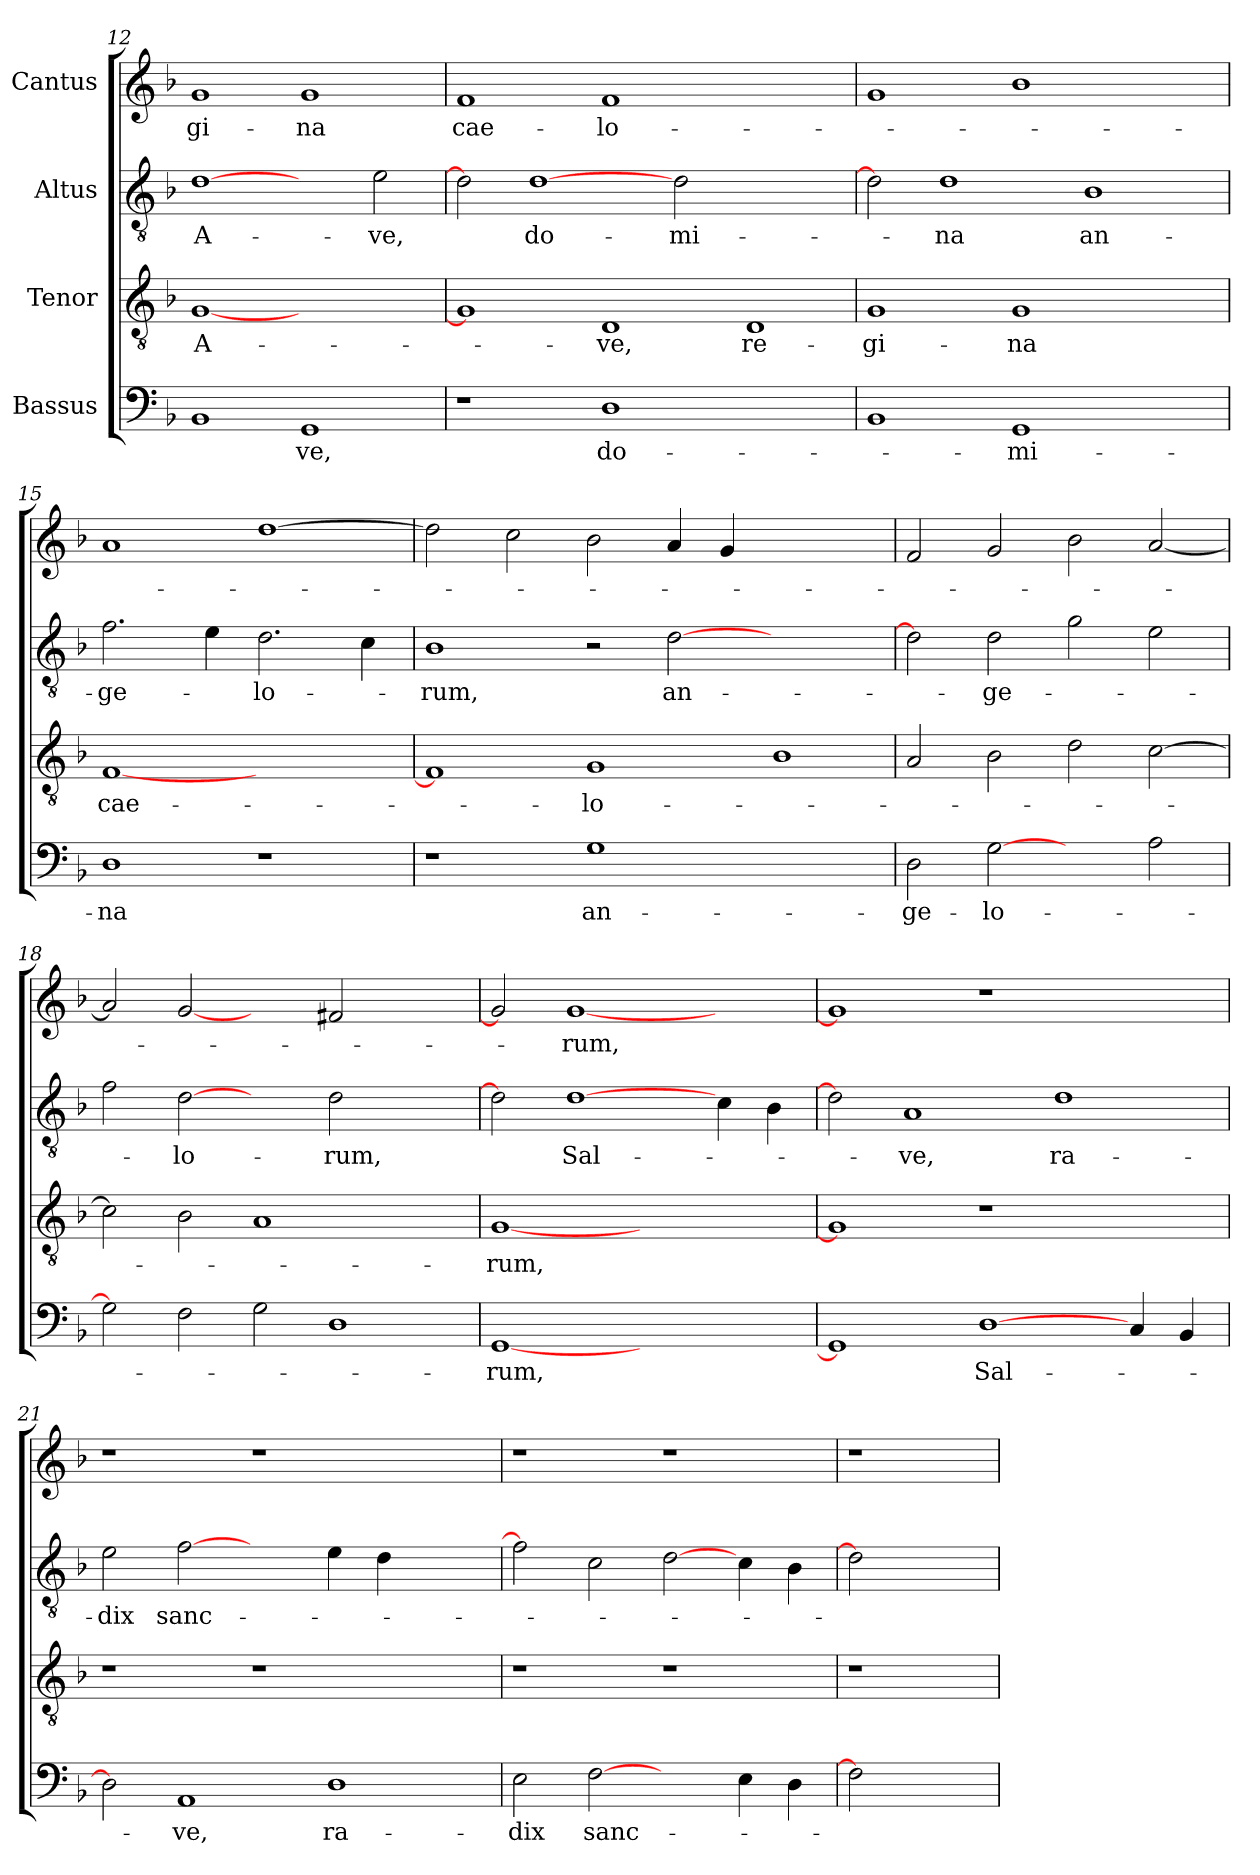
**kern	**text	**kern	**text	**kern	**text	**kern	**text
*part4	*part4	*part3	*part3	*part2	*part2	*part1	*part1
*staff4	*staff4	*staff3	*staff3	*staff2	*staff2	*staff1	*staff1
*I"Bassus	*	*I"Tenor	*	*I"Altus	*	*I"Cantus	*
*clefF4	*	*clefGv2	*	*clefGv2	*	*clefG2	*
*k[b-]	*	*k[b-]	*	*k[b-]	*	*k[b-]	*
*F:	*	*F:	*	*F:	*	*F:	*
=12	=12	=12	=12	=12	=12	=12	=12
1BB-/	.	[1G/	A-	[1d\	A-	1g/	-gi-
1GG/	-ve,	1ryy	.	2ryy	.	1g/	-na
.	.	.	.	2e\	-ve,	.	.
=13	=13	=13	=13	=13	=13	=13	=13
1r	.	1G/]	.	2d\]	.	1f/	cae-
.	.	.	.	[1d\	do-	.	.
1D\	do-	1D/	-ve,	.	.	1f/	-lo-
.	.	.	.	2d\	-mi-	.	.
1ryy	.	1D/	re-	1ryy	.	1ryy	.
=14	=14	=14	=14	=14	=14	=14	=14
1BB-/	.	1G/	-gi-	2d\]	.	1g/	.
.	.	.	.	1d\	-na	.	.
1GG/	-mi-	1G/	-na	.	.	1b-\	.
!	!	!	!	!	!LO:LY:i	!	!
.	.	.	.	1B-\	an-	.	.
2ryy	.	2ryy	.	.	.	2ryy	.
!!LO:LB:g=z
=15	=15	=15	=15	=15	=15	=15	=15
!	!	!	!	!	!LO:LY:i	!	!
1D\	-na	[1F/	cae-	2.f\	-ge-	1a/	.
.	.	.	.	4e\	.	.	.
!	!	!	!	!	!LO:LY:i	!	!
1r	.	1ryy	.	2.d\	-lo-	[1dd\	.
.	.	.	.	4c\	.	.	.
=16	=16	=16	=16	=16	=16	=16	=16
!	!	!	!	!	!LO:LY:i	!	!
1r	.	1F/]	.	1B-\	-rum,	2dd\]	.
.	.	.	.	.	.	2cc\	.
1G\	an-	1G/	-lo-	2r	.	2b-\	.
.	.	.	.	[2d\	an-	4a/	.
.	.	.	.	.	.	4g/	.
1ryy	.	1B-\	.	1ryy	.	1ryy	.
=17	=17	=17	=17	=17	=17	=17	=17
2D\	-ge-	2A/	.	2d\]	.	2f/	.
[2G\	-lo-	2B-\	.	2d\	-ge-	2g/	.
2ryy	.	2d\	.	2g\	.	2b-\	.
2A\	.	[2c\	.	2e\	.	[2a/	.
=18	=18	=18	=18	=18	=18	=18	=18
2G\]	.	2c\]	.	2f\	.	2a/]	.
2F\	.	2B-\	.	[2d\	-lo-	[2g/	.
2G\	.	1A/	.	2ryy	.	2ryy	.
1D\	.	.	.	2d\	-rum,	2f#X/	.
.	.	2ryy	.	2ryy	.	2ryy	.
=19	=19	=19	=19	=19	=19	=19	=19
[1GG/	-rum,	[1G/	-rum,	2d\]	.	2g/]	.
.	.	.	.	[1d\	Sal-	[1g/	-rum,
1ryy	.	1ryy	.	.	.	.	.
.	.	.	.	4c\	.	2ryy	.
.	.	.	.	4B-\	.	.	.
=20	=20	=20	=20	=20	=20	=20	=20
1GG/]	.	1G/]	.	2d\]	.	1g/]	.
.	.	.	.	1A/	-ve,	.	.
[1D\	Sal-	1r	.	.	.	1r	.
.	.	.	.	1d\	ra-	.	.
4C/	.	2ryy	.	.	.	2ryy	.
4BB-/	.	.	.	.	.	.	.
!!LO:PB:g=z
=21	=21	=21	=21	=21	=21	=21	=21
2D\]	.	1r	.	2e\	-dix	1r	.
1AA/	-ve,	.	.	[2f\	sanc-	.	.
.	.	1r	.	2ryy	.	1r	.
1D\	ra-	.	.	4e\	.	.	.
.	.	.	.	4d\	.	.	.
.	.	2ryy	.	2ryy	.	2ryy	.
=22	=22	=22	=22	=22	=22	=22	=22
2E\	-dix	1r	.	2f\]	.	1r	.
[2F\	sanc-	.	.	2c\	.	.	.
2ryy	.	1r	.	[2d\	.	1r	.
4E\	.	.	.	4c\	.	.	.
4D\	.	.	.	4B-\	.	.	.
=23	=23	=23	=23	=23	=23	=23	=23
2F\]	.	1r	.	2d\]	.	1r	.
2ryy	.	.	.	2ryy	.	.	.
=	=	=	=	=	=	=	=
*-	*-	*-	*-	*-	*-	*-	*-
